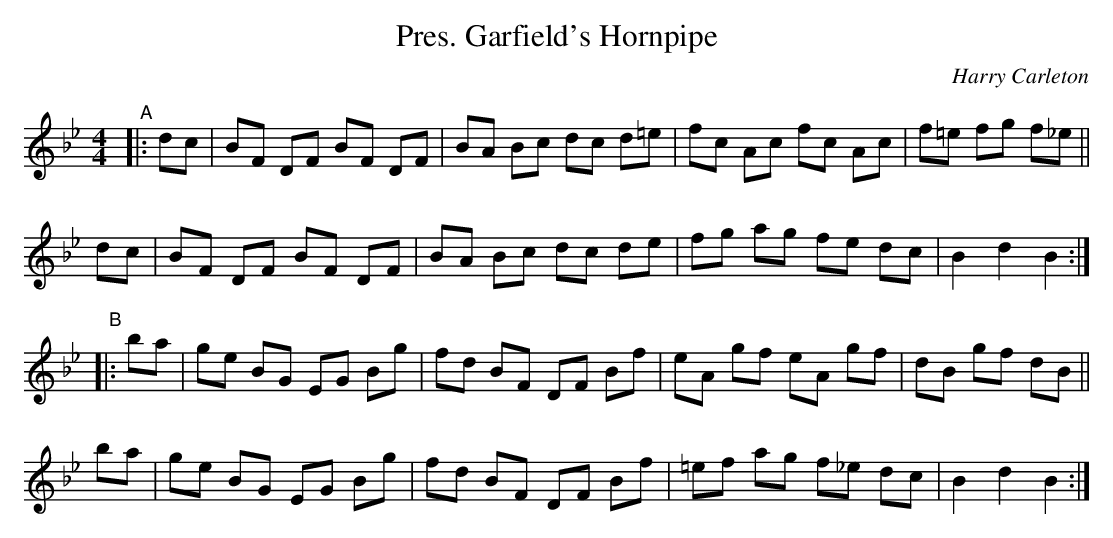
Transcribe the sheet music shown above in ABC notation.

X:1
T: Pres. Garfield's Hornpipe
C: Harry Carleton
M: 4/4
L: 1/8
K:Bb
"^A"|:\
dc | BF DF BF DF | BA Bc dc d=e | fc Ac fc Ac | f=e fg f_e ||
dc | BF DF BF DF | BA Bc dc de | fg ag fe dc | B2 d2 B2 :|
"^B"|:\
ba | ge BG EG Bg | fd BF DF Bf | eA gf eA gf | dB gf dB ||
ba | ge BG EG Bg | fd BF DF Bf | =ef ag f_e dc | B2 d2 B2 :|
